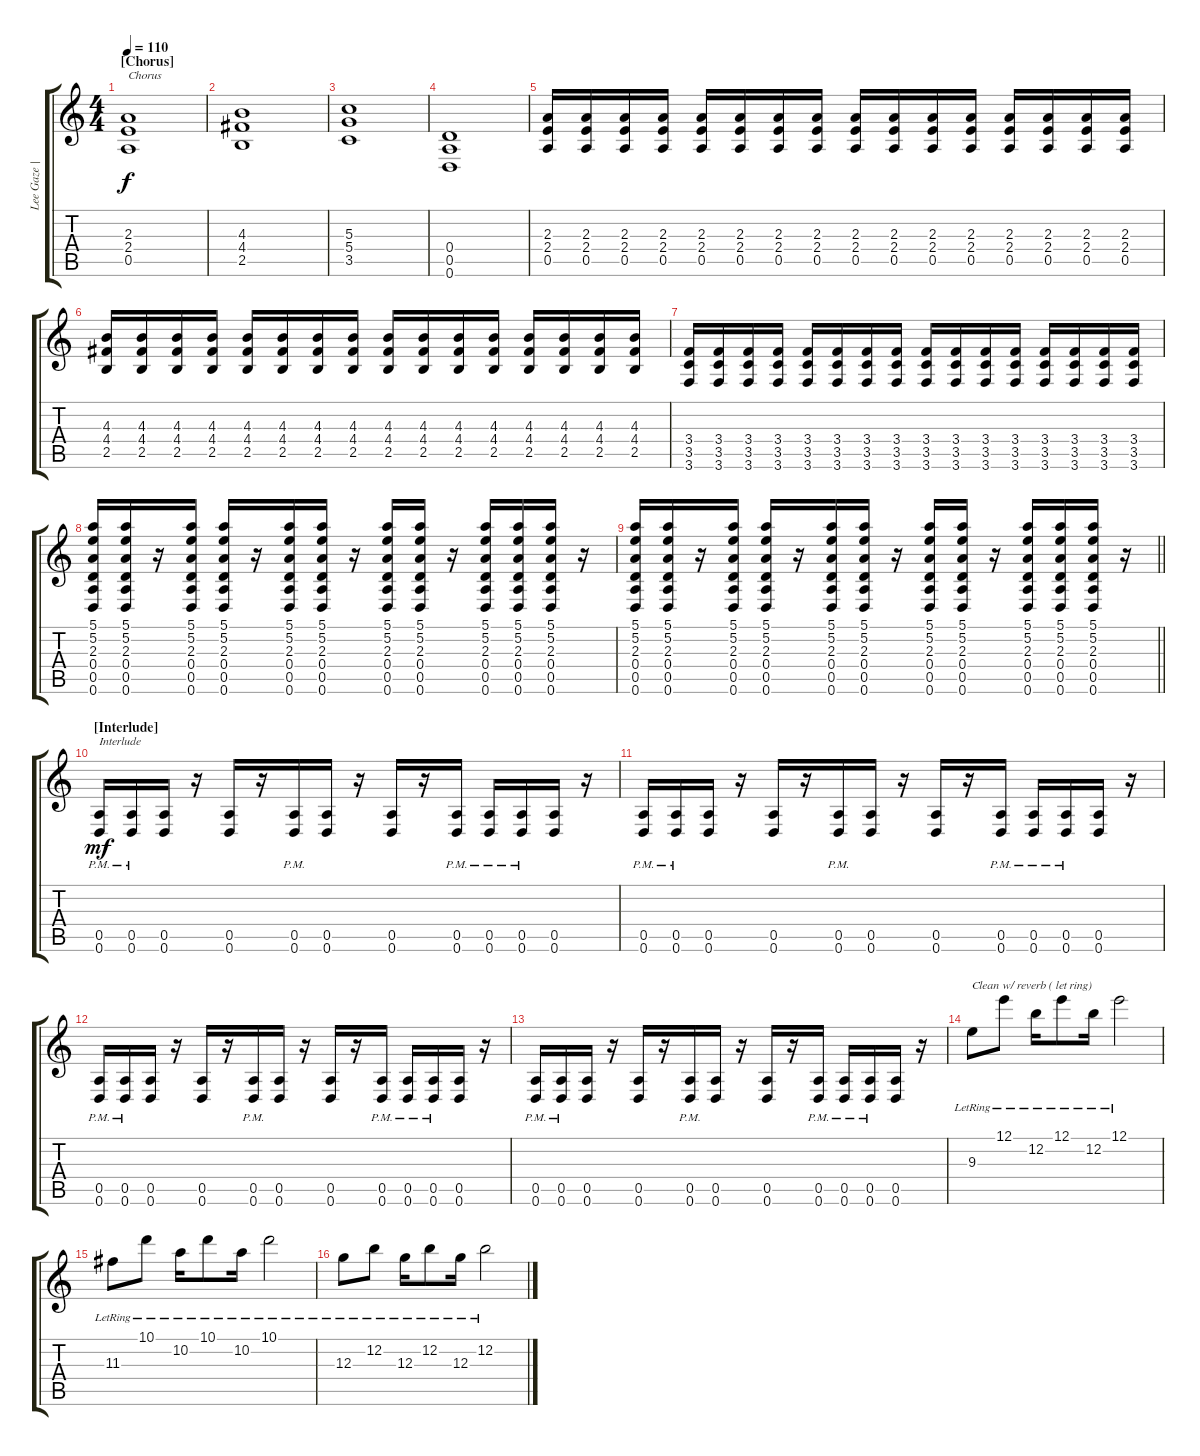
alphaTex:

\track ("Lee Gaze | Lead" "Lee Gaze |") {instrument distortionguitar}
\staff {score tabs}
\tuning (E4 B3 G3 D3 A2 D2) {hide}
\ts (4 4)
\section ("" "[Chorus]")
\tempo 110
\clef g2
\ks c
(2.3 2.4 0.5).1{txt "Chorus" dy f} |
(4.3 4.4 2.5).1 |
(5.3 5.4 3.5).1 |
(0.4 0.5 0.6).1 |
(2.3 2.4 0.5).16 (2.3 2.4 0.5).16 (2.3 2.4 0.5).16 (2.3 2.4 0.5).16 (2.3 2.4 0.5).16 (2.3 2.4 0.5).16 (2.3 2.4 0.5).16 (2.3 2.4 0.5).16 (2.3 2.4 0.5).16 (2.3 2.4 0.5).16 (2.3 2.4 0.5).16 (2.3 2.4 0.5).16 (2.3 2.4 0.5).16 (2.3 2.4 0.5).16 (2.3 2.4 0.5).16 (2.3 2.4 0.5).16 |
(4.3 4.4 2.5).16 (4.3 4.4 2.5).16 (4.3 4.4 2.5).16 (4.3 4.4 2.5).16 (4.3 4.4 2.5).16 (4.3 4.4 2.5).16 (4.3 4.4 2.5).16 (4.3 4.4 2.5).16 (4.3 4.4 2.5).16 (4.3 4.4 2.5).16 (4.3 4.4 2.5).16 (4.3 4.4 2.5).16 (4.3 4.4 2.5).16 (4.3 4.4 2.5).16 (4.3 4.4 2.5).16 (4.3 4.4 2.5).16 |
(3.4 3.5 3.6).16 (3.4 3.5 3.6).16 (3.4 3.5 3.6).16 (3.4 3.5 3.6).16 (3.4 3.5 3.6).16 (3.4 3.5 3.6).16 (3.4 3.5 3.6).16 (3.4 3.5 3.6).16 (3.4 3.5 3.6).16 (3.4 3.5 3.6).16 (3.4 3.5 3.6).16 (3.4 3.5 3.6).16 (3.4 3.5 3.6).16 (3.4 3.5 3.6).16 (3.4 3.5 3.6).16 (3.4 3.5 3.6).16 |
(5.1 5.2 2.3 0.4 0.5 0.6).16 (5.1 5.2 2.3 0.4 0.5 0.6).16 r.16 (5.1 5.2 2.3 0.4 0.5 0.6).16 (5.1 5.2 2.3 0.4 0.5 0.6).16 r.16 (5.1 5.2 2.3 0.4 0.5 0.6).16 (5.1 5.2 2.3 0.4 0.5 0.6).16 r.16 (5.1 5.2 2.3 0.4 0.5 0.6).16 (5.1 5.2 2.3 0.4 0.5 0.6).16 r.16 (5.1 5.2 2.3 0.4 0.5 0.6).16 (5.1 5.2 2.3 0.4 0.5 0.6).16 (5.1 5.2 2.3 0.4 0.5 0.6).16 r.16 |
\barLineRight lightlight
(5.1 5.2 2.3 0.4 0.5 0.6).16 (5.1 5.2 2.3 0.4 0.5 0.6).16 r.16 (5.1 5.2 2.3 0.4 0.5 0.6).16 (5.1 5.2 2.3 0.4 0.5 0.6).16 r.16 (5.1 5.2 2.3 0.4 0.5 0.6).16 (5.1 5.2 2.3 0.4 0.5 0.6).16 r.16 (5.1 5.2 2.3 0.4 0.5 0.6).16 (5.1 5.2 2.3 0.4 0.5 0.6).16 r.16 (5.1 5.2 2.3 0.4 0.5 0.6).16 (5.1 5.2 2.3 0.4 0.5 0.6).16 (5.1 5.2 2.3 0.4 0.5 0.6).16 r.16 |
\section ("" "[Interlude]")
(0.5{pm} 0.6{pm}).16{txt "Interlude" dy mf} (0.5{pm} 0.6{pm}).16 (0.5 0.6).16 r.16 (0.5 0.6).16 r.16 (0.5{pm} 0.6{pm}).16 (0.5 0.6).16 r.16 (0.5 0.6).16 r.16 (0.5{pm} 0.6{pm}).16 (0.5{pm} 0.6{pm}).16 (0.5{pm} 0.6{pm}).16 (0.5 0.6).16 r.16 |
(0.5{pm} 0.6{pm}).16 (0.5{pm} 0.6{pm}).16 (0.5 0.6).16 r.16 (0.5 0.6).16 r.16 (0.5{pm} 0.6{pm}).16 (0.5 0.6).16 r.16 (0.5 0.6).16 r.16 (0.5{pm} 0.6{pm}).16 (0.5{pm} 0.6{pm}).16 (0.5{pm} 0.6{pm}).16 (0.5 0.6).16 r.16 |
(0.5{pm} 0.6{pm}).16 (0.5{pm} 0.6{pm}).16 (0.5 0.6).16 r.16 (0.5 0.6).16 r.16 (0.5{pm} 0.6{pm}).16 (0.5 0.6).16 r.16 (0.5 0.6).16 r.16 (0.5{pm} 0.6{pm}).16 (0.5{pm} 0.6{pm}).16 (0.5{pm} 0.6{pm}).16 (0.5 0.6).16 r.16 |
(0.5{pm} 0.6{pm}).16 (0.5{pm} 0.6{pm}).16 (0.5 0.6).16 r.16 (0.5 0.6).16 r.16 (0.5{pm} 0.6{pm}).16 (0.5 0.6).16 r.16 (0.5 0.6).16 r.16 (0.5{pm} 0.6{pm}).16 (0.5{pm} 0.6{pm}).16 (0.5{pm} 0.6{pm}).16 (0.5 0.6).16 r.16 |
9.3{lr}.8{txt "Clean w/ reverb ( let ring)" instrument electricguitarjazz} 12.1{lr}.8 12.2{lr}.16 12.1{lr}.8 12.2{lr}.16 12.1{lr}.2 |
11.3{lr}.8 10.1{lr}.8 10.2{lr}.16 10.1{lr}.8 10.2{lr}.16 10.1{lr}.2 |
12.3{lr}.8 12.2{lr}.8 12.3{lr}.16 12.2{lr}.8 12.3{lr}.16 12.2{lr}.2
